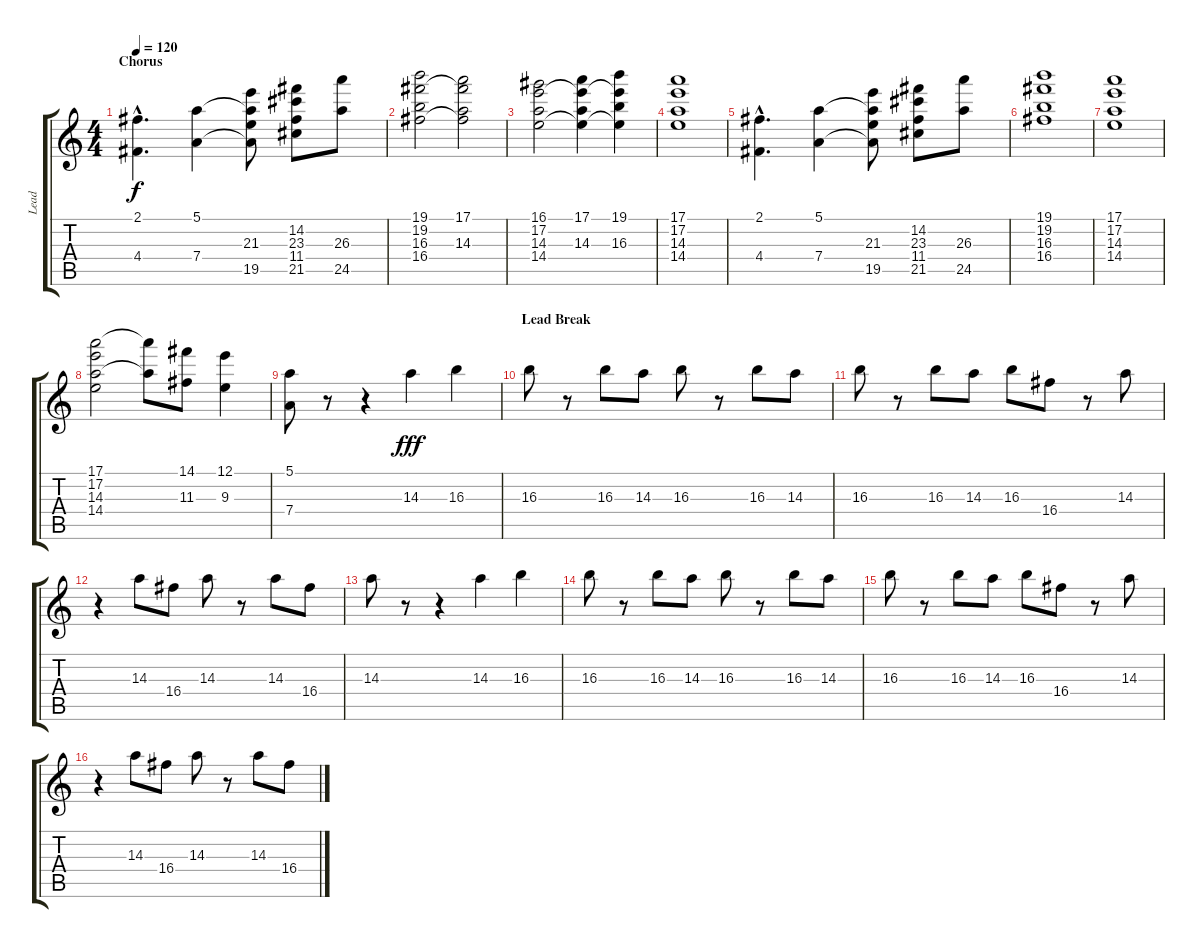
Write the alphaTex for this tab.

\track ("Lead" "Lead") {instrument electricguitarjazz}
\staff {score tabs}
\tuning (E4 B3 G3 D3 A2 E2) {hide}
\ts (4 4)
\section ("" "Chorus")
\tempo 120
\clef g2
\ks c
(2.1{hac} 4.4{hac}).4{d dy f} (5.1 7.4).4 (5.1{t} 21.3 7.4{t} 19.5).8 (14.2 23.3 11.4 21.5).8 (26.3 24.5).8 |
(19.1 19.2 16.3 16.4).2 (17.1 19.2{t} 14.3 16.4{t}).2 |
(16.1 17.2 14.3 14.4).2 (17.1 17.2{t} 14.3 14.4{t}).4 (19.1 17.2{t} 16.3 14.4{t}).4 |
(17.1 17.2 14.3 14.4).1 |
(2.1{hac} 4.4{hac}).4{d} (5.1 7.4).4 (5.1{t} 21.3 7.4{t} 19.5).8 (14.2 23.3 11.4 21.5).8 (26.3 24.5).8 |
(19.1 19.2 16.3 16.4).1 |
(17.1 17.2 14.3 14.4).1 |
(17.1 17.2 14.3 14.4).2 (17.1{t} 14.3{t}).8 (14.1 11.3).8 (12.1 9.3).4 |
(5.1 7.4).8 r.8 r.4 14.3.4{dy fff volume 14 instrument flute} 16.3.4 |
\section ("" "Lead Break")
16.3.8 r.8 16.3.8 14.3.8 16.3.8 r.8 16.3.8 14.3.8 |
16.3.8 r.8 16.3.8 14.3.8 16.3.8 16.4.8 r.8 14.3.8 |
r.4 14.3.8 16.4.8 14.3.8 r.8 14.3.8 16.4.8 |
14.3.8 r.8 r.4 14.3.4{volume 14 instrument flute} 16.3.4 |
16.3.8 r.8 16.3.8 14.3.8 16.3.8 r.8 16.3.8 14.3.8 |
16.3.8 r.8 16.3.8 14.3.8 16.3.8 16.4.8 r.8 14.3.8 |
r.4 14.3.8 16.4.8 14.3.8 r.8 14.3.8 16.4.8
